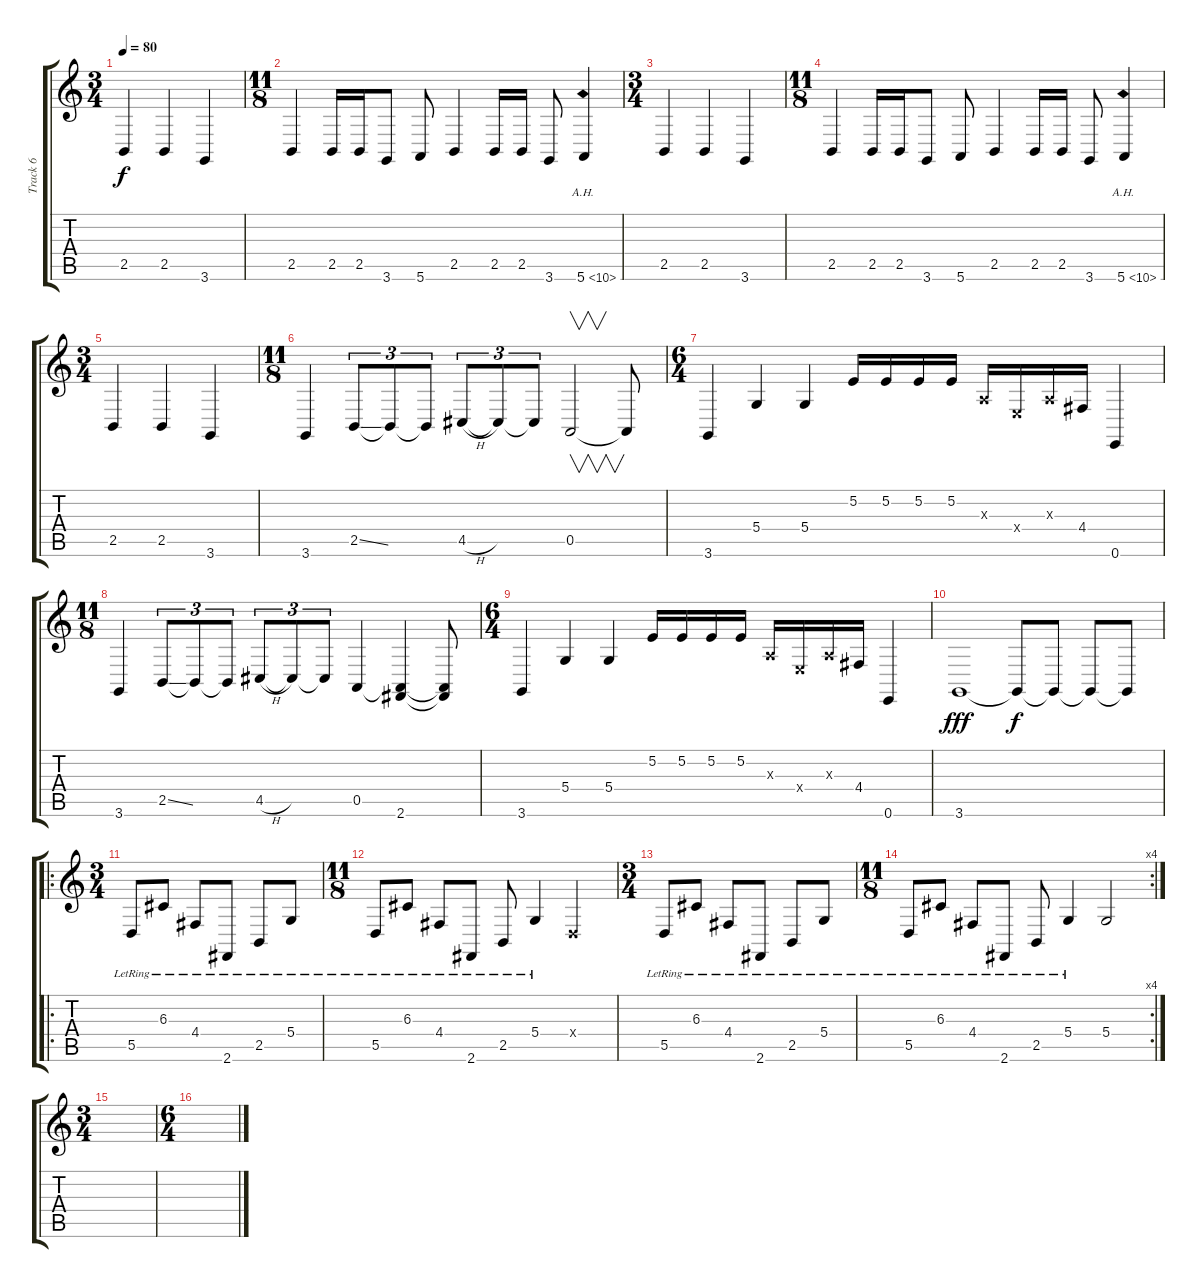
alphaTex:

\track ("Track 6" "Track 6") {instrument synthstrings2}
\staff {score tabs}
\tuning (E4 B3 G3 D3 A2 E2) {hide}
\ts (3 4)
\tempo 80
\clef g2
\ks c
2.5.4{dy f} 2.5.4 3.6.4 |
\ts (11 8)
2.5.4 2.5.16 2.5.16 3.6.8 5.6.8 2.5.4 2.5.16 2.5.16 3.6.8 5.6{ah 5}.4 |
\ts (3 4)
2.5.4 2.5.4 3.6.4 |
\ts (11 8)
2.5.4 2.5.16 2.5.16 3.6.8 5.6.8 2.5.4 2.5.16 2.5.16 3.6.8 5.6{ah 5}.4 |
\ts (3 4)
2.5.4 2.5.4 3.6.4 |
\ts (11 8)
3.6.4 2.5{ss}.8{tu (3 2)} 2.5{t}.8{tu (3 2)} 2.5{t}.8{tu (3 2)} 4.5{h}.8{tu (3 2)} 4.5{t}.8{tu (3 2)} 4.5{t}.8{tu (3 2)} 0.5.2{v} 0.5{t}.8 |
\ts (6 4)
3.6.4 5.4.4 5.4.4 5.2.16 5.2.16 5.2.16 5.2.16 2.3{x}.16 2.4{x}.16 2.3{x}.16 4.4.16 0.6.4 |
\ts (11 8)
3.6.4 2.5{ss}.8{tu (3 2)} 2.5{t}.8{tu (3 2)} 2.5{t}.8{tu (3 2)} 4.5{h}.8{tu (3 2)} 4.5{t}.8{tu (3 2)} 4.5{t}.8{tu (3 2)} 0.5.4 (0.5{t} 2.6).4 (0.5{t} 2.6{t}).8 |
\ts (6 4)
3.6.4 5.4.4 5.4.4 5.2.16 5.2.16 5.2.16 5.2.16 2.3{x}.16 2.4{x}.16 2.3{x}.16 4.4.16 0.6.4 |
3.6.1{dy fff} 3.6{t}.8{dy f} 3.6{t}.8 3.6{t}.8 3.6{t}.8 |
\ro
\ts (3 4)
5.5{lr}.8 6.3{lr}.8 4.4{lr}.8 2.6{lr}.8 2.5{lr}.8 5.4{lr}.8 |
\ts (11 8)
5.5{lr}.8 6.3{lr}.8 4.4{lr}.8 2.6{lr}.8 2.5{lr}.8 5.4{lr}.4 0.4{x}.2 |
\ts (3 4)
5.5{lr}.8 6.3{lr}.8 4.4{lr}.8 2.6{lr}.8 2.5{lr}.8 5.4{lr}.8 |
\rc 4
\ts (11 8)
5.5{lr}.8 6.3{lr}.8 4.4{lr}.8 2.6{lr}.8 2.5{lr}.8 5.4{lr}.4 5.4.2 |
\ts (3 4)
|
\ts (6 4)
